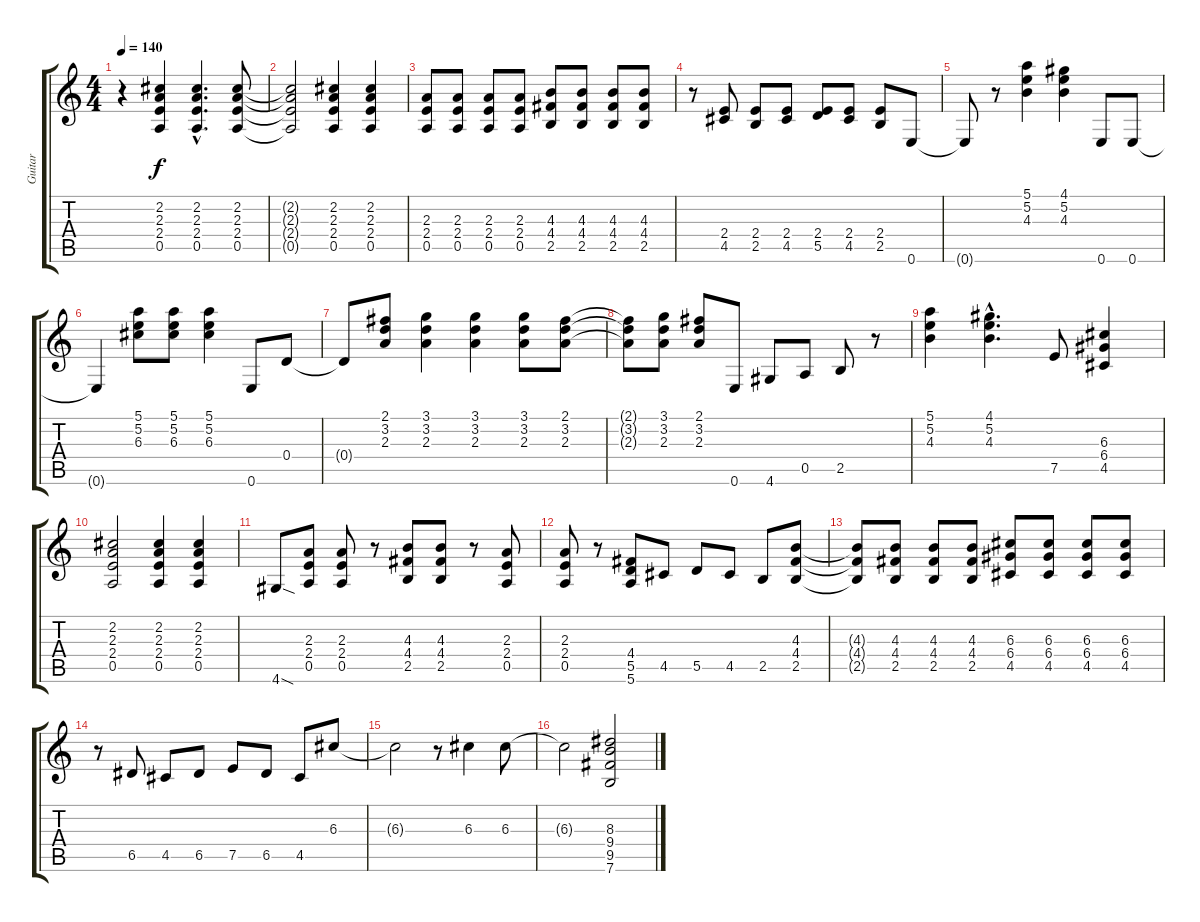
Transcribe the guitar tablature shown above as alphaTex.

\track ("Guitar" "Guitar") {instrument overdrivenguitar}
\staff {score tabs}
\tuning (E4 B3 G3 D3 A2 E2) {hide}
\ts (4 4)
\tempo 140
\clef g2
\ks c
r.4{dy f} (2.2 2.3 2.4 0.5).4 (2.2{hac} 2.3{hac} 2.4{hac} 0.5{hac}).4{d} (2.2 2.3 2.4 0.5).8 |
(2.2{t} 2.3{t} 2.4{t} 0.5{t}).2 (2.2 2.3 2.4 0.5).4 (2.2 2.3 2.4 0.5).4 |
(2.3 2.4 0.5).8 (2.3 2.4 0.5).8 (2.3 2.4 0.5).8 (2.3 2.4 0.5).8 (4.3 4.4 2.5).8 (4.3 4.4 2.5).8 (4.3 4.4 2.5).8 (4.3 4.4 2.5).8 |
r.8 (2.4 4.5).8 (2.4 2.5).8 (2.4 4.5).8 (2.4 5.5).8 (2.4 4.5).8 (2.4 2.5).8 0.6.8 |
0.6{t}.8 r.8 (5.1 5.2 4.3).4 (4.1 5.2 4.3).4 0.6.8 0.6.8 |
0.6{t}.4 (5.1 5.2 6.3).8 (5.1 5.2 6.3).8 (5.1 5.2 6.3).4 0.6.8 0.4.8 |
0.4{t}.8 (2.1 3.2 2.3).8 (3.1 3.2 2.3).4 (3.1 3.2 2.3).4 (3.1 3.2 2.3).8 (2.1 3.2 2.3).8 |
(2.1{t} 3.2{t} 2.3{t}).8 (3.1 3.2 2.3).8 (2.1 3.2 2.3).8 0.6.8 4.6.8 0.5.8 2.5.8 r.8 |
(5.1 5.2 4.3).4 (4.1{hac} 5.2{hac} 4.3{hac}).4{d} 7.5.8 (6.3 6.4 4.5).4 |
(2.2 2.3 2.4 0.5).2 (2.2 2.3 2.4 0.5).4 (2.2 2.3 2.4 0.5).4 |
4.6{sod}.8 (2.3 2.4 0.5).8 (2.3 2.4 0.5).8 r.8 (4.3 4.4 2.5).8 (4.3 4.4 2.5).8 r.8 (2.3 2.4 0.5).8 |
(2.3 2.4 0.5).8 r.8 (4.4 5.5 5.6).8 4.5.8 5.5.8 4.5.8 2.5.8 (4.3 4.4 2.5).8 |
(4.3{t} 4.4{t} 2.5{t}).8 (4.3 4.4 2.5).8 (4.3 4.4 2.5).8 (4.3 4.4 2.5).8 (6.3 6.4 4.5).8 (6.3 6.4 4.5).8 (6.3 6.4 4.5).8 (6.3 6.4 4.5).8 |
r.8 6.5.8 4.5.8 6.5.8 7.5.8 6.5.8 4.5.8 6.3.8 |
6.3{t}.2 r.8 6.3.4 6.3.8 |
6.3{t}.2 (8.3 9.4 9.5 7.6).2{volume 10}
